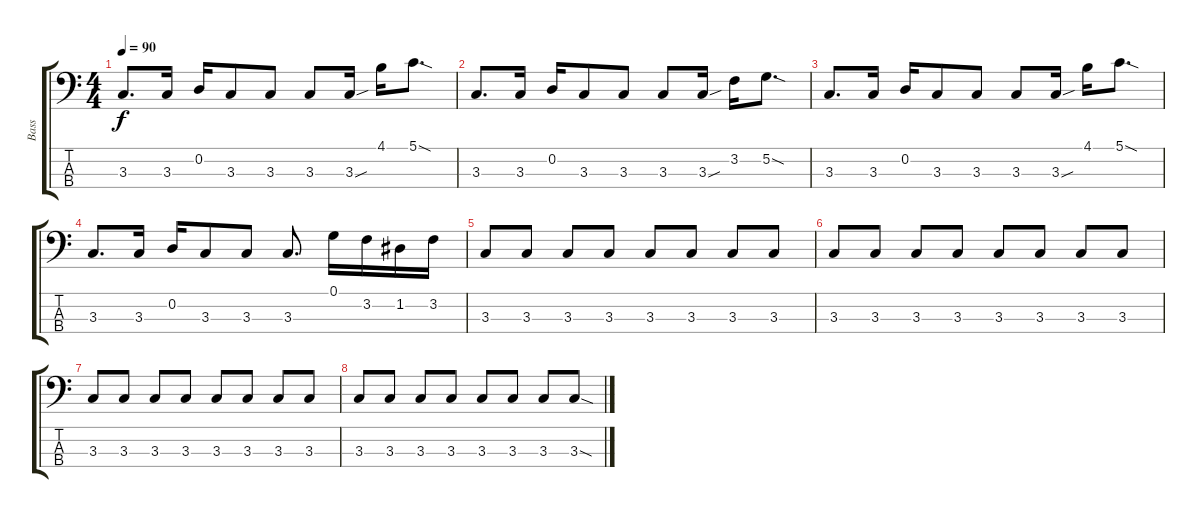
\track ("Bass" "Bass") {instrument fretlessbass}
\staff {score tabs}
\tuning (G2 D2 A1 E1) {hide}
\ts (4 4)
\tempo 90
\clef f4
\ks c
3.3.8{d dy f} 3.3.16 0.2.16 3.3.8 3.3.8 3.3.8 3.3{sou}.16 4.1.16 5.1{sod}.8{d} |
3.3.8{d} 3.3.16 0.2.16 3.3.8 3.3.8 3.3.8 3.3{sou}.16 3.2.16 5.2{sod}.8{d} |
3.3.8{d} 3.3.16 0.2.16 3.3.8 3.3.8 3.3.8 3.3{sou}.16 4.1.16 5.1{sod}.8{d} |
3.3.8{d} 3.3.16 0.2.16 3.3.8 3.3.8 3.3.8{d} 0.1.16 3.2.16 1.2.16 3.2.16 |
3.3.8 3.3.8 3.3.8 3.3.8 3.3.8 3.3.8 3.3.8 3.3.8 |
3.3.8 3.3.8 3.3.8 3.3.8 3.3.8 3.3.8 3.3.8 3.3.8 |
3.3.8 3.3.8 3.3.8 3.3.8 3.3.8 3.3.8 3.3.8 3.3.8 |
3.3.8 3.3.8 3.3.8 3.3.8 3.3.8 3.3.8 3.3.8 3.3{sod}.8
